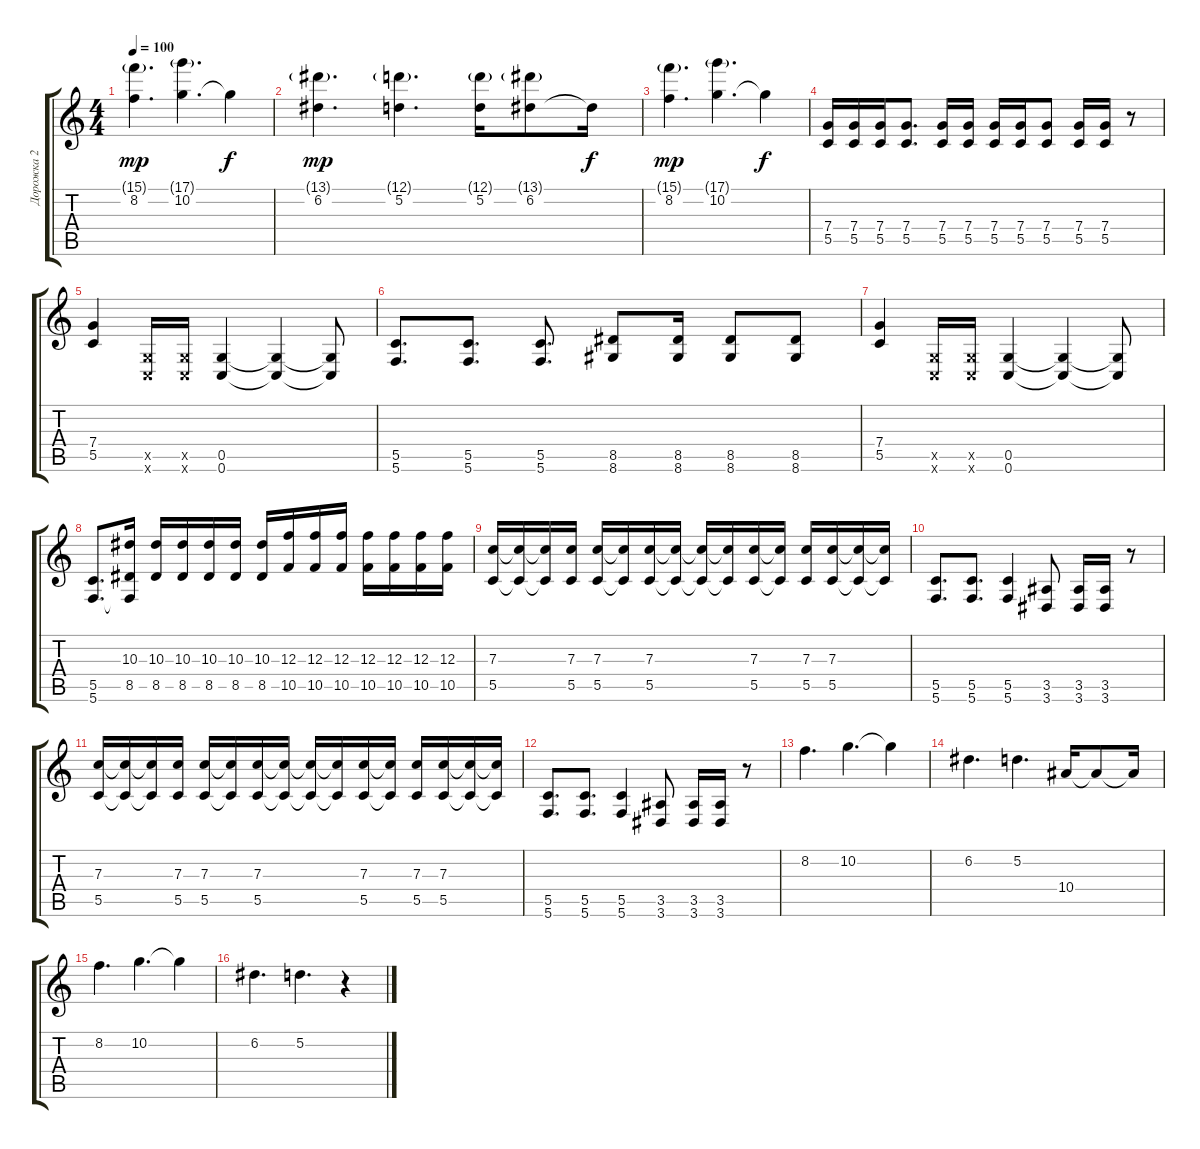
\track ("Дорожка 2" "Дорожка 2") {instrument acousticguitarsteel}
\staff {score tabs}
\tuning (D4 A3 F3 C3 G2 C2) {hide}
\ts (4 4)
\tempo 100
\clef g2
\ks c
(15.1{g} 8.2).4{d dy mp} (17.1{g} 10.2).4{d} 10.2{t}.4{dy f} |
(13.1{g} 6.2).4{d dy mp} (12.1{g} 5.2).4{d} (12.1{g} 5.2).16 (13.1{g} 6.2).8 6.2{t}.16{dy f} |
(15.1{g} 8.2).4{d dy mp} (17.1{g} 10.2).4{d} 10.2{t}.4{dy f} |
(7.4 5.5).16{instrument distortionguitar} (7.4 5.5).16 (7.4 5.5).16 (7.4 5.5).8{d} (7.4 5.5).16 (7.4 5.5).16 (7.4 5.5).16 (7.4 5.5).16 (7.4 5.5).8 (7.4 5.5).16 (7.4 5.5).16 r.8 |
(7.4 5.5).4 (0.5{x} 0.6{x}).16 (0.5{x} 0.6{x}).16 (0.5 0.6).4 (0.5{t} 0.6{t}).4 (0.5{t} 0.6{t}).8 |
(5.5 5.6).8{d} (5.5 5.6).8{d} (5.5 5.6).8{d} (8.5 8.6).8 (8.5 8.6).16 (8.5 8.6).8 (8.5 8.6).8 |
(7.4 5.5).4 (0.5{x} 0.6{x}).16 (0.5{x} 0.6{x}).16 (0.5 0.6).4 (0.5{t} 0.6{t}).4 (0.5{t} 0.6{t}).8 |
(5.5 5.6).8{d} (10.3 8.5 5.6{t}).16 (10.3 8.5).16 (10.3 8.5).16 (10.3 8.5).16 (10.3 8.5).16 (10.3 8.5).16 (12.3 10.5).16 (12.3 10.5).16 (12.3 10.5).16 (12.3 10.5).16 (12.3 10.5).16 (12.3 10.5).16 (12.3 10.5).16 |
(7.3 5.5).16 (7.3{t} 5.5{t}).16 (7.3{t} 5.5{t}).16 (7.3 5.5).16 (7.3 5.5).16 (7.3{t} 5.5{t}).16 (7.3 5.5).16 (7.3{t} 5.5{t}).16 (7.3{t} 5.5{t}).16 (7.3{t} 5.5{t}).16 (7.3 5.5).16 (7.3{t} 5.5{t}).16 (7.3 5.5).16 (7.3 5.5).16 (7.3{t} 5.5{t}).16 (7.3{t} 5.5{t}).16 |
(5.5 5.6).8{d} (5.5 5.6).8{d} (5.5 5.6).4 (3.5 3.6).8 (3.5 3.6).16 (3.5 3.6).16 r.8 |
(7.3 5.5).16 (7.3{t} 5.5{t}).16 (7.3{t} 5.5{t}).16 (7.3 5.5).16 (7.3 5.5).16 (7.3{t} 5.5{t}).16 (7.3 5.5).16 (7.3{t} 5.5{t}).16 (7.3{t} 5.5{t}).16 (7.3{t} 5.5{t}).16 (7.3 5.5).16 (7.3{t} 5.5{t}).16 (7.3 5.5).16 (7.3 5.5).16 (7.3{t} 5.5{t}).16 (7.3{t} 5.5{t}).16 |
(5.5 5.6).8{d} (5.5 5.6).8{d} (5.5 5.6).4 (3.5 3.6).8 (3.5 3.6).16 (3.5 3.6).16 r.8 |
8.2.4{d instrument acousticguitarsteel} 10.2.4{d} 10.2{t}.4 |
6.2.4{d} 5.2.4{d} 10.4.16 10.4{t}.8 10.4{t}.16 |
8.2.4{d} 10.2.4{d} 10.2{t}.4 |
6.2.4{d} 5.2.4{d} r.4
